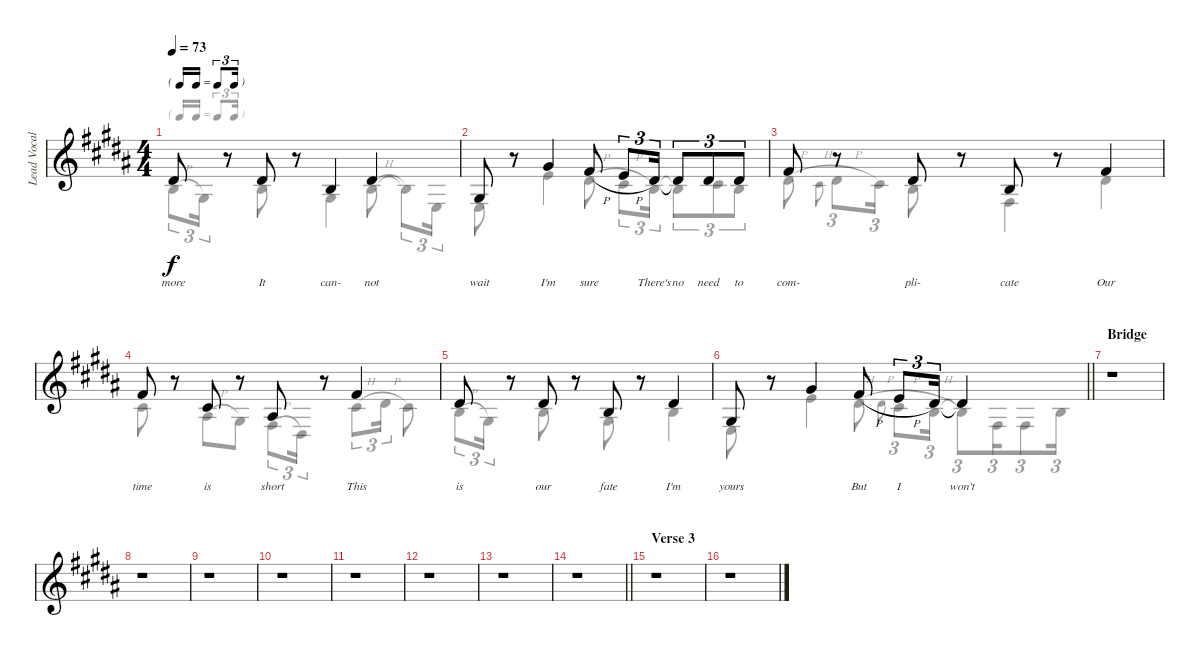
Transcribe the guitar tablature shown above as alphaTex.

\track ("Lead Vocal Harmonies" "Lead Vocal") {instrument frenchhorn}
\staff {score}
\tuning (E4 B3 G3 D3 A2 E2) {hide}
\voice
\ts (4 4)
\tf triplet16th
\tempo 73
\clef g2
\ks b
4.2.8{lyrics (0 "more") lyrics (1 "") lyrics (2 "") lyrics (3 "") lyrics (4 "") dy f} r.8 4.2.8{lyrics (0 "It") lyrics (1 "") lyrics (2 "") lyrics (3 "") lyrics (4 "")} r.8 4.3.4{lyrics (0 "can-") lyrics (1 "") lyrics (2 "") lyrics (3 "") lyrics (4 "")} 4.2.4{lyrics (0 "not") lyrics (1 "") lyrics (2 "") lyrics (3 "") lyrics (4 "")} |
1.3.8{lyrics (0 "wait") lyrics (1 "") lyrics (2 "") lyrics (3 "") lyrics (4 "")} r.8 4.1.4{lyrics (0 "I'm") lyrics (1 "") lyrics (2 "") lyrics (3 "") lyrics (4 "")} 7.2{h}.8{lyrics (0 "sure") lyrics (1 "") lyrics (2 "") lyrics (3 "") lyrics (4 "")} 5.2{h}.8{tu (3 2) lyrics (0 "") lyrics (1 "") lyrics (2 "") lyrics (3 "") lyrics (4 "")} 4.2.16{tu (3 2) lyrics (0 "There's") lyrics (1 "") lyrics (2 "") lyrics (3 "") lyrics (4 "")} 4.2{t}.8{tu (3 2) lyrics (0 "no") lyrics (1 "") lyrics (2 "") lyrics (3 "") lyrics (4 "")} 4.2.8{tu (3 2) lyrics (0 "need") lyrics (1 "") lyrics (2 "") lyrics (3 "") lyrics (4 "")} 4.2.8{tu (3 2) lyrics (0 "to") lyrics (1 "") lyrics (2 "") lyrics (3 "") lyrics (4 "")} |
2.1.8{lyrics (0 "com-") lyrics (1 "") lyrics (2 "") lyrics (3 "") lyrics (4 "")} r.8 4.2.8{lyrics (0 "pli-") lyrics (1 "") lyrics (2 "") lyrics (3 "") lyrics (4 "")} r.8 0.2.8{lyrics (0 "cate") lyrics (1 "") lyrics (2 "") lyrics (3 "") lyrics (4 "")} r.8 2.1.4{lyrics (0 "Our") lyrics (1 "") lyrics (2 "") lyrics (3 "") lyrics (4 "")} |
2.1.8{lyrics (0 "time") lyrics (1 "") lyrics (2 "") lyrics (3 "") lyrics (4 "")} r.8 2.2.8{lyrics (0 "is") lyrics (1 "") lyrics (2 "") lyrics (3 "") lyrics (4 "")} r.8 3.3.8{lyrics (0 "short") lyrics (1 "") lyrics (2 "") lyrics (3 "") lyrics (4 "")} r.8 2.1.4{lyrics (0 "This") lyrics (1 "") lyrics (2 "") lyrics (3 "") lyrics (4 "")} |
4.2.8{lyrics (0 "is") lyrics (1 "") lyrics (2 "") lyrics (3 "") lyrics (4 "")} r.8 4.2.8{lyrics (0 "our") lyrics (1 "") lyrics (2 "") lyrics (3 "") lyrics (4 "")} r.8 0.2.8{lyrics (0 "fate") lyrics (1 "") lyrics (2 "") lyrics (3 "") lyrics (4 "")} r.8 4.2.4{lyrics (0 "I'm") lyrics (1 "") lyrics (2 "") lyrics (3 "") lyrics (4 "")} |
\barLineRight lightlight
1.3.8{lyrics (0 "yours") lyrics (1 "") lyrics (2 "") lyrics (3 "") lyrics (4 "")} r.8 4.1.4{lyrics (0 "") lyrics (1 "") lyrics (2 "") lyrics (3 "") lyrics (4 "")} 7.2{h}.8{lyrics (0 "But") lyrics (1 "") lyrics (2 "") lyrics (3 "") lyrics (4 "")} 5.2{h}.8{tu (3 2) lyrics (0 "I") lyrics (1 "") lyrics (2 "") lyrics (3 "") lyrics (4 "")} 4.2.16{tu (3 2) lyrics (0 "") lyrics (1 "") lyrics (2 "") lyrics (3 "") lyrics (4 "")} 4.2{t}.4{lyrics (0 "won't") lyrics (1 "") lyrics (2 "") lyrics (3 "") lyrics (4 "")} |
\section ("" "Bridge")
r.1 |
r.1 |
r.1 |
r.1 |
r.1 |
r.1 |
r.1 |
\barLineRight lightlight
r.1 |
\section ("" "Verse 3")
r.1 |
r.1
\voice
\clef g2
\ottava regular
\simile none
\ks b
4.3{h}.8{tu (3 2) dy f} 1.3.16{tu (3 2)} r.8 4.3.8 r.8 6.4.4 9.4{h}.8 9.4{t}.8{tu (3 2)} 2.4.16{tu (3 2)} |
2.4.8 r.8 9.3.4 8.3{h}.8 6.3{h}.8{tu (3 2)} 4.3.16{tu (3 2)} 4.3{t}.8{tu (3 2)} 6.3.8{tu (3 2)} 4.3.8{tu (3 2)} |
8.3{h}.8 6.3{h}.8{gr onbeat} 8.3{h}.8{tu (3 2)} 6.3.16{tu (3 2)} 4.3.8 r.8 4.4.4 4.2.4 |
2.2.8 r.8 3.3{h}.8 1.3.8 4.4{h}.8{tu (3 2)} 1.4.16{tu (3 2)} r.8 2.2{h}.8{tu (3 2)} 4.2{h}.16{tu (3 2)} 2.2.8 |
4.3{h}.8{tu (3 2)} 1.3.16{tu (3 2)} r.8 4.3.8 r.8 1.3.8 r.8 4.3.4 |
\barLineRight lightlight
2.4.8 r.8 9.3.4 13.4{h}.8 13.4{h}.8{gr onbeat} 11.4{h}.8{tu (3 2)} 9.4{h}.16{tu (3 2)} 9.4{t}.8{tu (3 2)} 4.4.16{tu (3 2)} 4.4.8{tu (3 2)} 4.3.16{tu (3 2)} |
|
|
|
|
|
|
|
\barLineRight lightlight
|
|
